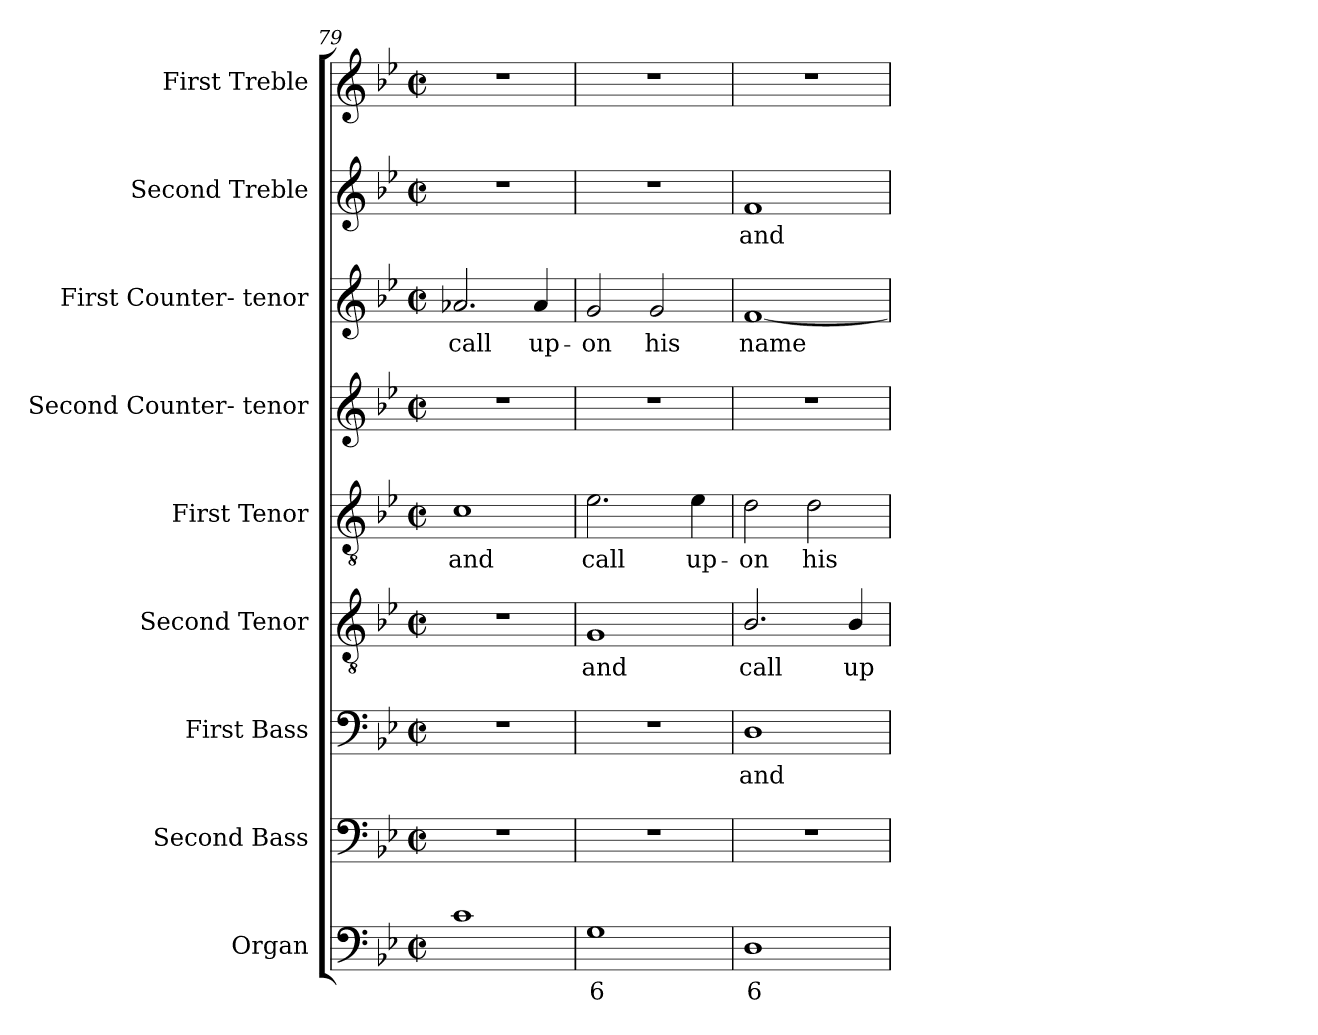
**kern	**text	**kern	**kern	**text	**kern	**text	**kern	**text	**kern	**kern	**text	**kern	**text	**kern
*part9	*part9	*part8	*part7	*part7	*part6	*part6	*part5	*part5	*part4	*part3	*part3	*part2	*part2	*part1
*staff9	*staff9	*staff8	*staff7	*staff7	*staff6	*staff6	*staff5	*staff5	*staff4	*staff3	*staff3	*staff2	*staff2	*staff1
*I"Organ	*	*I"Second Bass	*I"First Bass	*	*I"Second Tenor	*	*I"First Tenor	*	*I"Second Counter- tenor	*I"First Counter- tenor	*	*I"Second Treble	*	*I"First Treble
*I'Org.	*	*I'B2.	*I'B1.	*	*I'T2.	*	*I'T1.	*	*	*	*	*I'S2.	*	*
*clefF4	*	*clefF4	*clefF4	*	*clefGv2	*	*clefGv2	*	*clefG2	*clefG2	*	*clefG2	*	*clefG2
*	*	*	*	*	*ITrd7c12	*	*ITrd7c12	*	*	*	*	*	*	*
*k[b-e-]	*	*k[b-e-]	*k[b-e-]	*	*k[b-e-]	*	*k[b-e-]	*	*k[b-e-]	*k[b-e-]	*	*k[b-e-]	*	*k[b-e-]
*B-:	*	*B-:	*B-:	*	*B-:	*	*B-:	*	*B-:	*B-:	*	*B-:	*	*B-:
*M2/2	*	*M2/2	*M2/2	*	*M2/2	*	*M2/2	*	*M2/2	*M2/2	*	*M2/2	*	*M2/2
*met(c|)	*	*met(c|)	*met(c|)	*	*met(c|)	*	*met(c|)	*	*met(c|)	*met(c|)	*	*met(c|)	*	*met(c|)
=79	=79	=79	=79	=79	=79	=79	=79	=79	=79	=79	=79	=79	=79	=79
!	!	!	!	!	!	!	!	!LO:LY:b:color=#000000	!	!	!	!	!	!
!	!	!	!	!	!	!	!	!	!	!	!LO:LY:b:color=#000000	!	!	!
1ci	.	1r	1r	.	1r	.	1Ci	and	1r	2.a-Xi/	call	1r	.	1r
!	!	!	!	!	!	!	!	!	!	!	!LO:LY:b:color=#000000	!	!	!
.	.	.	.	.	.	.	.	.	.	4a-i/	up-	.	.	.
=80	=80	=80	=80	=80	=80	=80	=80	=80	=80	=80	=80	=80	=80	=80
!	!LO:LY:b:color=#000000	!	!	!	!	!	!	!	!	!	!	!	!	!
!	!	!	!	!	!	!LO:LY:b:color=#000000	!	!	!	!	!	!	!	!
!	!	!	!	!	!	!	!	!LO:LY:b:color=#000000	!	!	!	!	!	!
!	!	!	!	!	!	!	!	!	!	!	!LO:LY:b:color=#000000	!	!	!
1Gi	6	1r	1r	.	1GGi	and	2.E-i\	call	1r	2gi/	-on	1r	.	1r
!	!	!	!	!	!	!	!	!	!	!	!LO:LY:b:color=#000000	!	!	!
.	.	.	.	.	.	.	.	.	.	2gi/	his	.	.	.
!	!	!	!	!	!	!	!	!LO:LY:b:color=#000000	!	!	!	!	!	!
.	.	.	.	.	.	.	4E-i\	up-	.	.	.	.	.	.
=81	=81	=81	=81	=81	=81	=81	=81	=81	=81	=81	=81	=81	=81	=81
!	!LO:LY:b:color=#000000	!	!	!	!	!	!	!	!	!	!	!	!	!
!	!	!	!	!LO:LY:b:color=#000000	!	!	!	!	!	!	!	!	!	!
!	!	!	!	!	!	!LO:LY:b:color=#000000	!	!	!	!	!	!	!	!
!	!	!	!	!	!	!	!	!LO:LY:b:color=#000000	!	!	!	!	!	!
!	!	!	!	!	!	!	!	!	!	!	!LO:LY:b:color=#000000	!	!	!
!	!	!	!	!	!	!	!	!	!	!	!	!	!LO:LY:b:color=#000000	!
1Di	6	1r	1Di	and	2.BB-i/	call	2Di\	-on	1r	[1fi	name	1fi	and	1r
!	!	!	!	!	!	!	!	!LO:LY:b:color=#000000	!	!	!	!	!	!
.	.	.	.	.	.	.	2Di\	his	.	.	.	.	.	.
!	!	!	!	!	!	!LO:LY:b:color=#000000	!	!	!	!	!	!	!	!
.	.	.	.	.	4BB-i/	up-	.	.	.	.	.	.	.	.
=	=	=	=	=	=	=	=	=	=	=	=	=	=	=
*-	*-	*-	*-	*-	*-	*-	*-	*-	*-	*-	*-	*-	*-	*-
